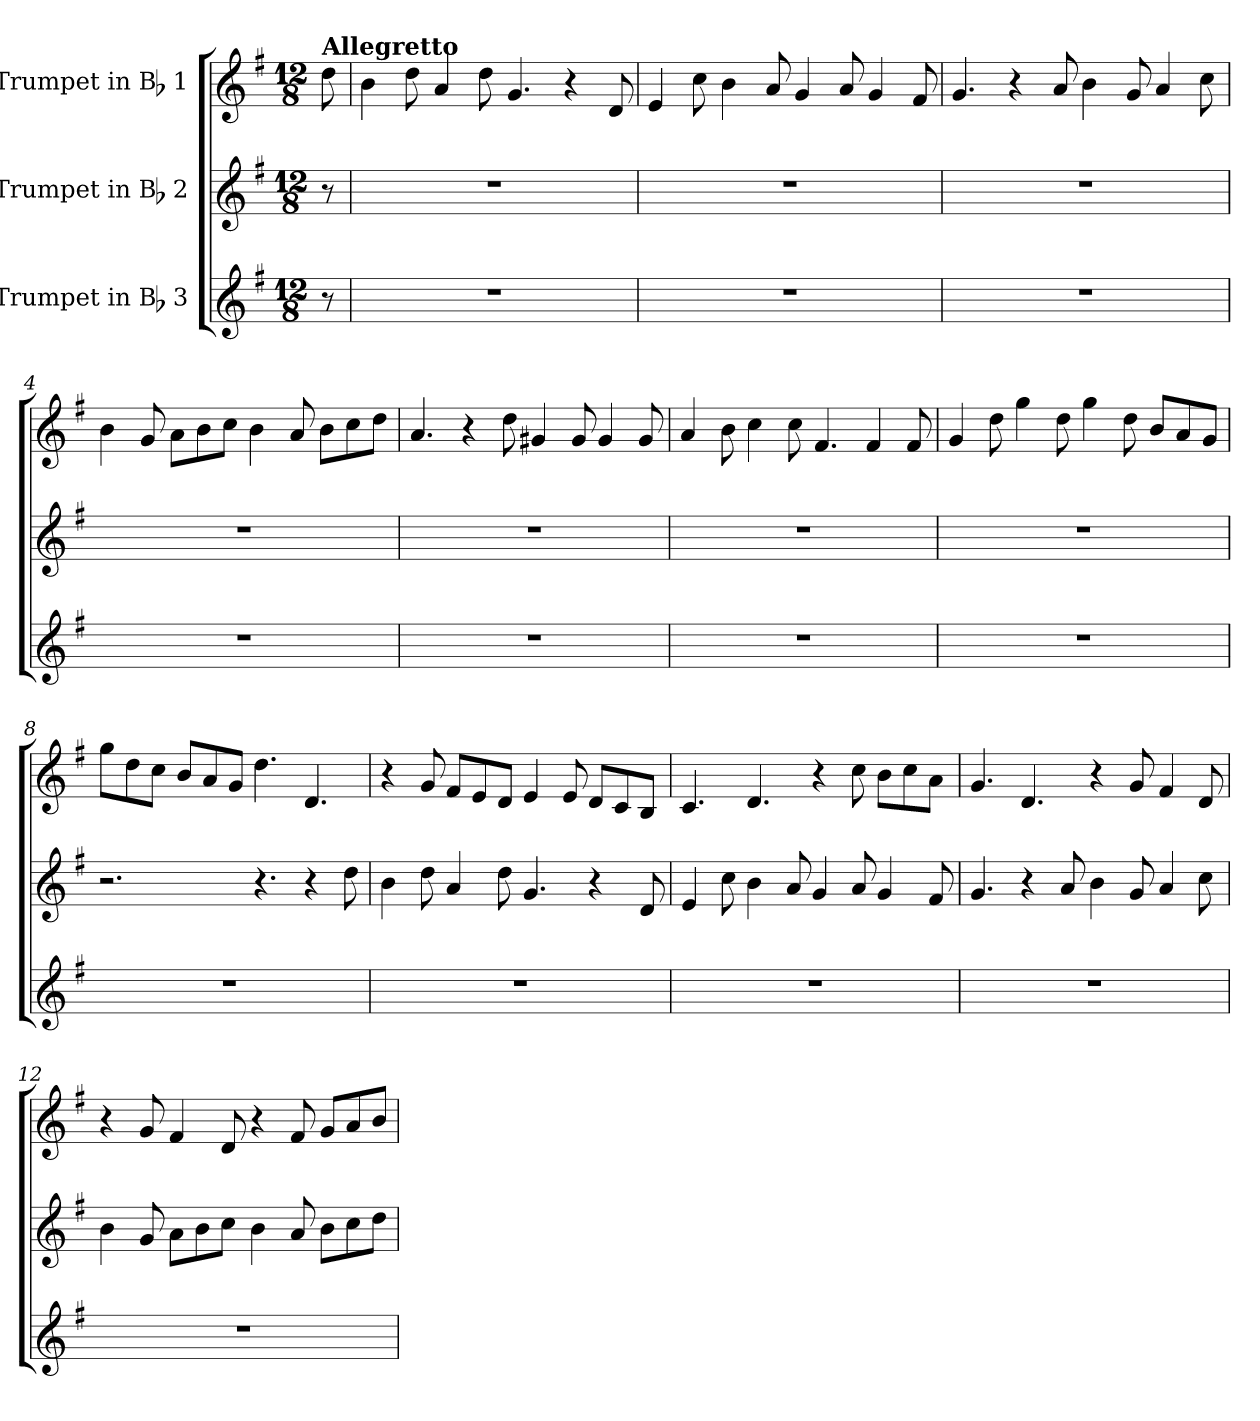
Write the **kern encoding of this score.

**kern	**kern	**kern
*part3	*part2	*part1
*staff3	*staff2	*staff1
*I"Trumpet in Bb 3	*I"Trumpet in Bb 2	*I"Trumpet in Bb 1
*clefG2	*clefG2	*clefG2
*ITrd1c2	*ITrd1c2	*ITrd1c2
*k[b-]	*k[b-]	*k[b-]
*F:	*F:	*F:
*M12/8	*M12/8	*M12/8
*MM105	*MM105	*MM105
=	=	=
!	!	!LO:TX:a:B:t=Allegretto
8r	8r	8cc\
=1	=1	=1
1.r	1.r	4a\
.	.	8cc\
.	.	4g/
.	.	8cc\
.	.	4.f/
.	.	4r
.	.	8c/
=2	=2	=2
1.r	1.r	4d/
.	.	8b-\
.	.	4a\
.	.	8g/
.	.	4f/
.	.	8g/
.	.	4f/
.	.	8e/
=3	=3	=3
1.r	1.r	4.f/
.	.	4r
.	.	8g/
.	.	4a\
.	.	8f/
.	.	4g/
.	.	8b-\
!!LO:LB:g=z
=4	=4	=4
1.r	1.r	4a\
.	.	8f/
.	.	8g\L
.	.	8a\
.	.	8b-\J
.	.	4a\
.	.	8g/
.	.	8a\L
.	.	8b-\
.	.	8cc\J
=5	=5	=5
1.r	1.r	4.g/
.	.	4r
.	.	8cc\
.	.	4f#X/
.	.	8f#/
.	.	4f#/
.	.	8f#/
=6	=6	=6
1.r	1.r	4g/
.	.	8a\
.	.	4b-\
.	.	8b-\
.	.	4.e/
.	.	4e/
.	.	8e/
=7	=7	=7
1.r	1.r	4f/
.	.	8cc\
.	.	4ff\
.	.	8cc\
.	.	4ff\
.	.	8cc\
.	.	8a/L
.	.	8g/
.	.	8f/J
!!LO:LB:g=z
=8	=8	=8
1.r	2.r	8ff\L
.	.	8cc\
.	.	8b-\J
.	.	8a/L
.	.	8g/
.	.	8f/J
.	4.r	4.cc\
.	4r	4.c/
.	8cc\	.
=9	=9	=9
1.r	4a\	4r
.	8cc\	8f/
.	4g/	8e/L
.	.	8d/
.	8cc\	8c/J
.	4.f/	4d/
.	.	8d/
.	4r	8c/L
.	.	8B-/
.	8c/	8A/J
=10	=10	=10
1.r	4d/	4.B-/
.	8b-\	.
.	4a\	4.c/
.	8g/	.
.	4f/	4r
.	8g/	8b-\
.	4f/	8a\L
.	.	8b-\
.	8e/	8g\J
!!LO:LB:g=z
=11	=11	=11
1.r	4.f/	4.f/
.	4r	4.c/
.	8g/	.
.	4a\	4r
.	8f/	8f/
.	4g/	4e/
.	8b-\	8c/
=12	=12	=12
1.r	4a\	4r
.	8f/	8f/
.	8g\L	4e/
.	8a\	.
.	8b-\J	8c/
.	4a\	4r
.	8g/	8e/
.	8a\L	8f/L
.	8b-\	8g/
.	8cc\J	8a/J
=	=	=
*-	*-	*-
